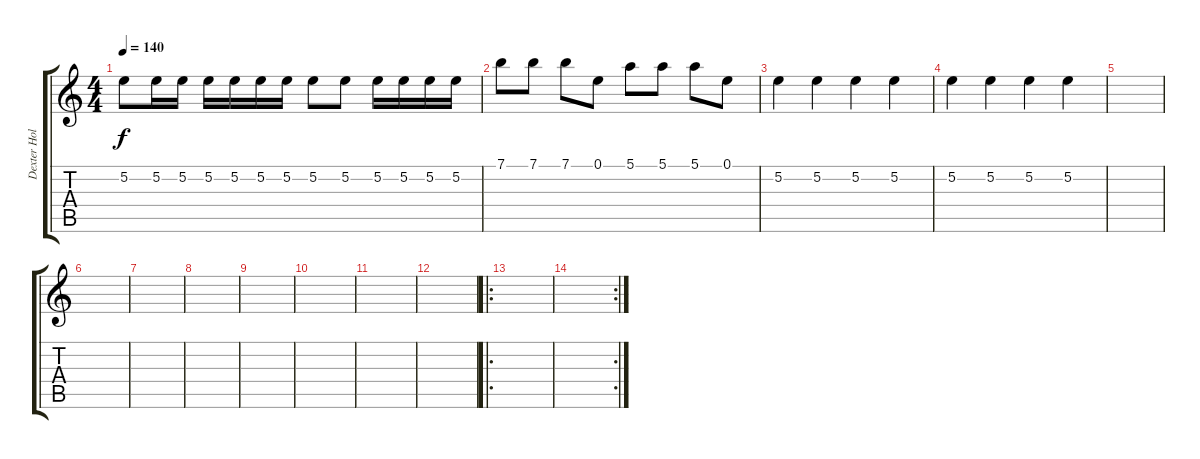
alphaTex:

\track ("Dexter Holland - Solos" "Dexter Hol") {instrument distortionguitar}
\staff {score tabs}
\tuning (E4 B3 G3 D3 A2 E2) {hide}
\ts (4 4)
\tempo 140
\clef g2
\ks c
5.2.8{dy f} 5.2.16 5.2.16 5.2.16 5.2.16 5.2.16 5.2.16 5.2.8 5.2.8 5.2.16 5.2.16 5.2.16 5.2.16 |
7.1.8 7.1.8 7.1.8 0.1.8 5.1.8 5.1.8 5.1.8 0.1.8 |
5.2.4 5.2.4 5.2.4 5.2.4 |
5.2.4 5.2.4 5.2.4 5.2.4 |
|
|
|
|
|
|
|
|
\ro
|
\rc 2
